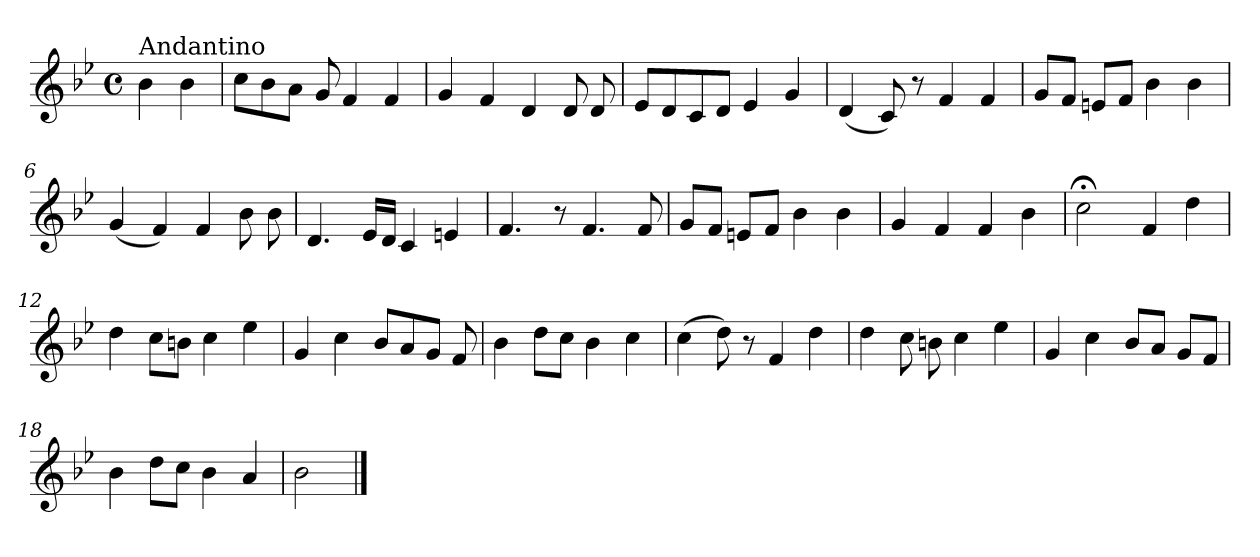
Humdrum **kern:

**kern
*part1
*staff1
*clefG2
*k[b-e-]
*B-:
*M4/4
*met(c)
=
!LO:TX:a:t=Andantino
4b-\
4b-\
=1
8cc\L
8b-\
8a\J
8g/
4f/
4f/
=2
4g/
4f/
4d/
8d/
8d/
=3
8e-/L
8d/
8c/
8d/J
4e-/
4g/
=4
(<4d/
8c/)
8r
4f/
4f/
!!LO:LB:g=z
=5
8g/L
8f/J
8en/L
8f/J
4b-\
4b-\
=6
(<4g/
4f/)
4f/
8b-\
8b-\
=7
4.d/
16e-/LL
16d/JJ
4c/
4en/
=8
4.f/
8r
4.f/
8f/
=9
8g/L
8f/J
8en/L
8f/J
4b-\
4b-\
!!LO:LB:g=z
=10
4g/
4f/
4f/
4b-\
=11
2cc;<\
4f/
4dd\
=12
4dd\
8cc\L
8bn\J
4cc\
4ee-\
=13
4g/
4cc\
8b-/L
8a/
8g/J
8f/
=14
4b-\
8dd\L
8cc\J
4b-\
4cc\
=15
(>4cc\
8dd\)
8r
4f/
4dd\
!!LO:LB:g=z
=16
4dd\
8cc\
8bn\
4cc\
4ee-\
=17
4g/
4cc\
8b-/L
8a/J
8g/L
8f/J
=18
4b-\
8dd\L
8cc\J
4b-\
4a/
=19
2b-\
==
*-
